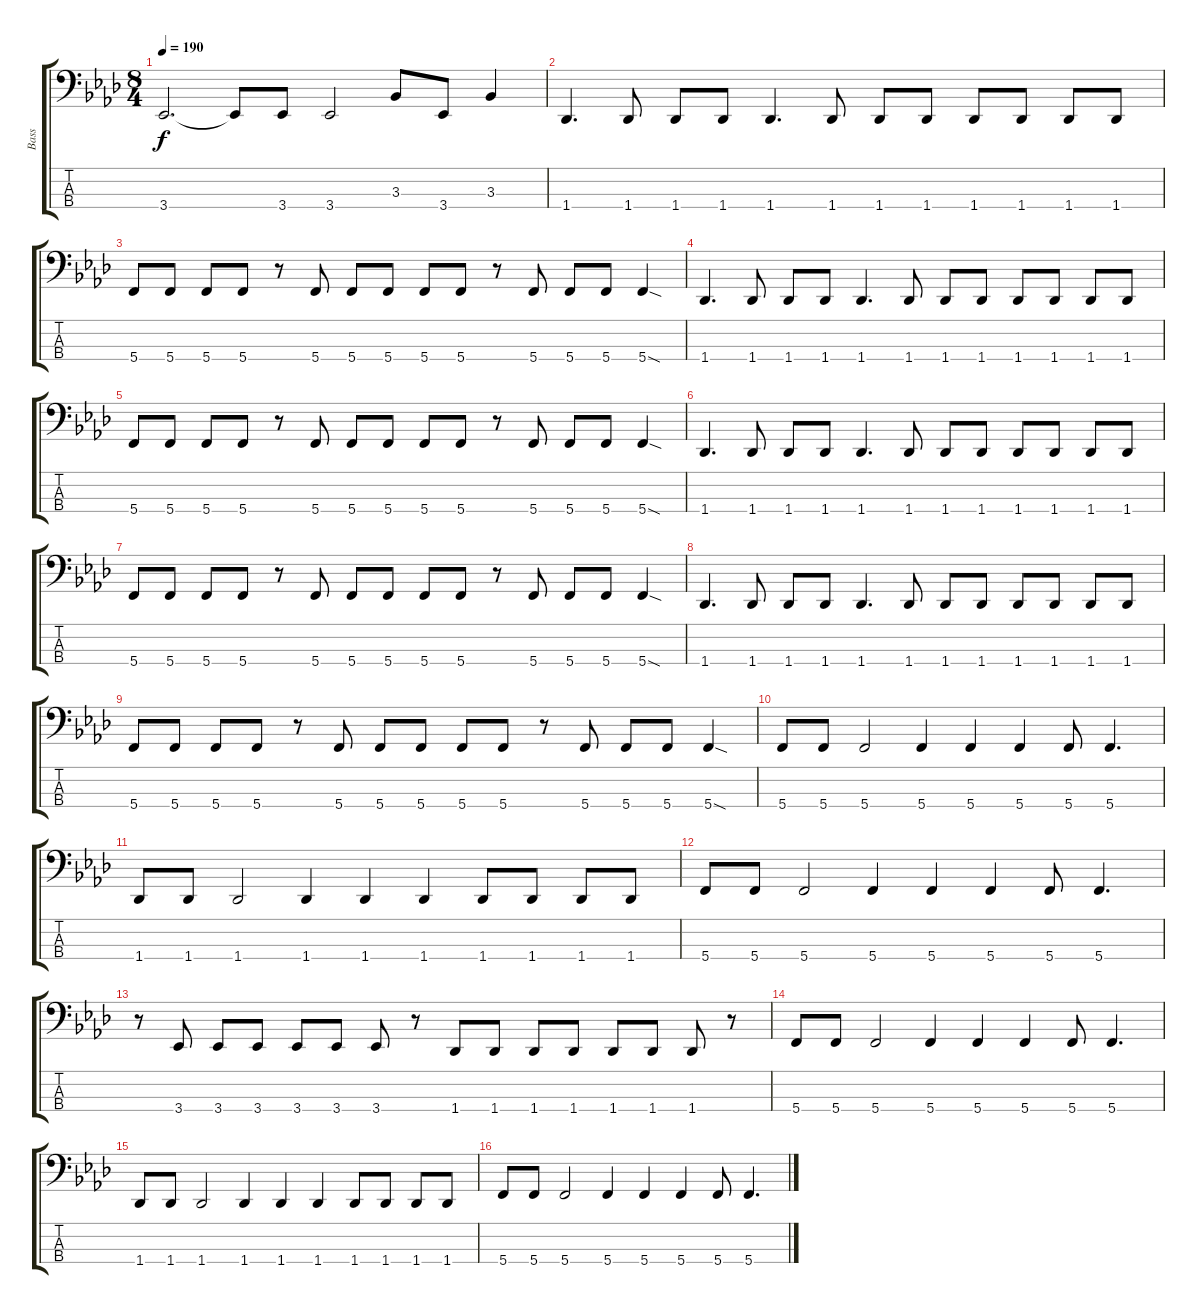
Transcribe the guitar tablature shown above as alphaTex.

\track ("Bass" "Bass") {instrument electricbasspick}
\staff {score tabs}
\tuning (D3 C2 G1 C1) {hide}
\ts (8 4)
\tempo 190
\clef f4
\ks ab
3.4.2{d dy f} 3.4{t}.8 3.4.8 3.4.2 3.3.8 3.4.8 3.3.4 |
1.4.4{d} 1.4.8 1.4.8 1.4.8 1.4.4{d} 1.4.8 1.4.8 1.4.8 1.4.8 1.4.8 1.4.8 1.4.8 |
5.4.8 5.4.8 5.4.8 5.4.8 r.8 5.4.8 5.4.8 5.4.8 5.4.8 5.4.8 r.8 5.4.8 5.4.8 5.4.8 5.4{sod}.4 |
1.4.4{d} 1.4.8 1.4.8 1.4.8 1.4.4{d} 1.4.8 1.4.8 1.4.8 1.4.8 1.4.8 1.4.8 1.4.8 |
5.4.8 5.4.8 5.4.8 5.4.8 r.8 5.4.8 5.4.8 5.4.8 5.4.8 5.4.8 r.8 5.4.8 5.4.8 5.4.8 5.4{sod}.4 |
1.4.4{d} 1.4.8 1.4.8 1.4.8 1.4.4{d} 1.4.8 1.4.8 1.4.8 1.4.8 1.4.8 1.4.8 1.4.8 |
5.4.8 5.4.8 5.4.8 5.4.8 r.8 5.4.8 5.4.8 5.4.8 5.4.8 5.4.8 r.8 5.4.8 5.4.8 5.4.8 5.4{sod}.4 |
1.4.4{d} 1.4.8 1.4.8 1.4.8 1.4.4{d} 1.4.8 1.4.8 1.4.8 1.4.8 1.4.8 1.4.8 1.4.8 |
5.4.8 5.4.8 5.4.8 5.4.8 r.8 5.4.8 5.4.8 5.4.8 5.4.8 5.4.8 r.8 5.4.8 5.4.8 5.4.8 5.4{sod}.4 |
5.4.8 5.4.8 5.4.2 5.4.4 5.4.4 5.4.4 5.4.8 5.4.4{d} |
1.4.8 1.4.8 1.4.2 1.4.4 1.4.4 1.4.4 1.4.8 1.4.8 1.4.8 1.4.8 |
5.4.8 5.4.8 5.4.2 5.4.4 5.4.4 5.4.4 5.4.8 5.4.4{d} |
r.8 3.4.8 3.4.8 3.4.8 3.4.8 3.4.8 3.4.8 r.8 1.4.8 1.4.8 1.4.8 1.4.8 1.4.8 1.4.8 1.4.8 r.8 |
5.4.8 5.4.8 5.4.2 5.4.4 5.4.4 5.4.4 5.4.8 5.4.4{d} |
1.4.8 1.4.8 1.4.2 1.4.4 1.4.4 1.4.4 1.4.8 1.4.8 1.4.8 1.4.8 |
5.4.8 5.4.8 5.4.2 5.4.4 5.4.4 5.4.4 5.4.8 5.4.4{d}
